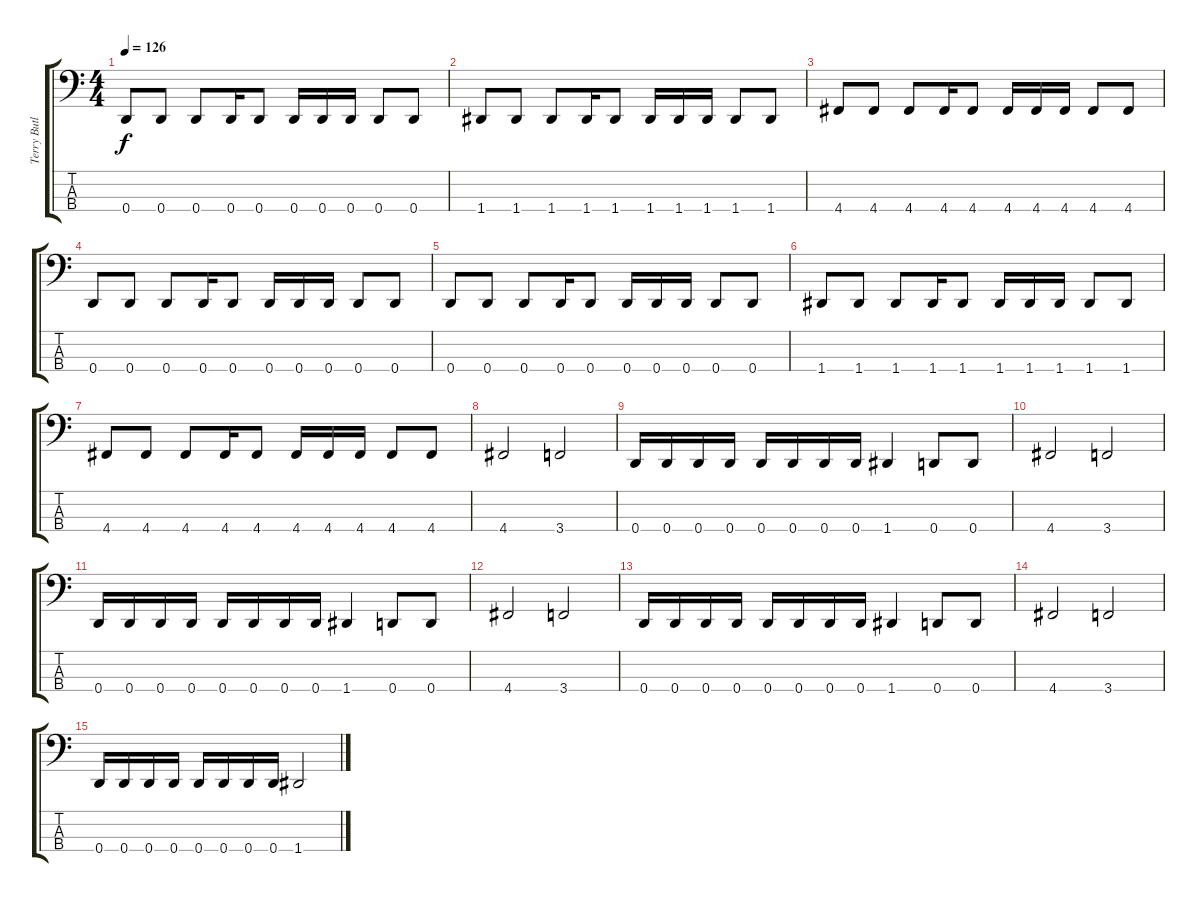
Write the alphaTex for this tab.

\track ("Terry Butler (Bass)" "Terry Butl") {instrument electricbasspick}
\staff {score tabs}
\tuning (F2 C2 G1 D1) {hide}
\ts (4 4)
\tempo 126
\clef f4
\ks c
0.4.8{dy f} 0.4.8 0.4.8 0.4.16 0.4.8 0.4.16 0.4.16 0.4.16 0.4.8 0.4.8 |
1.4.8 1.4.8 1.4.8 1.4.16 1.4.8 1.4.16 1.4.16 1.4.16 1.4.8 1.4.8 |
4.4.8 4.4.8 4.4.8 4.4.16 4.4.8 4.4.16 4.4.16 4.4.16 4.4.8 4.4.8 |
0.4.8 0.4.8 0.4.8 0.4.16 0.4.8 0.4.16 0.4.16 0.4.16 0.4.8 0.4.8 |
0.4.8 0.4.8 0.4.8 0.4.16 0.4.8 0.4.16 0.4.16 0.4.16 0.4.8 0.4.8 |
1.4.8 1.4.8 1.4.8 1.4.16 1.4.8 1.4.16 1.4.16 1.4.16 1.4.8 1.4.8 |
4.4.8 4.4.8 4.4.8 4.4.16 4.4.8 4.4.16 4.4.16 4.4.16 4.4.8 4.4.8 |
4.4.2 3.4.2 |
0.4.16 0.4.16 0.4.16 0.4.16 0.4.16 0.4.16 0.4.16 0.4.16 1.4.4 0.4.8 0.4.8 |
4.4.2 3.4.2 |
0.4.16 0.4.16 0.4.16 0.4.16 0.4.16 0.4.16 0.4.16 0.4.16 1.4.4 0.4.8 0.4.8 |
4.4.2 3.4.2 |
0.4.16 0.4.16 0.4.16 0.4.16 0.4.16 0.4.16 0.4.16 0.4.16 1.4.4 0.4.8 0.4.8 |
4.4.2 3.4.2 |
0.4.16 0.4.16 0.4.16 0.4.16 0.4.16 0.4.16 0.4.16 0.4.16 1.4.2
